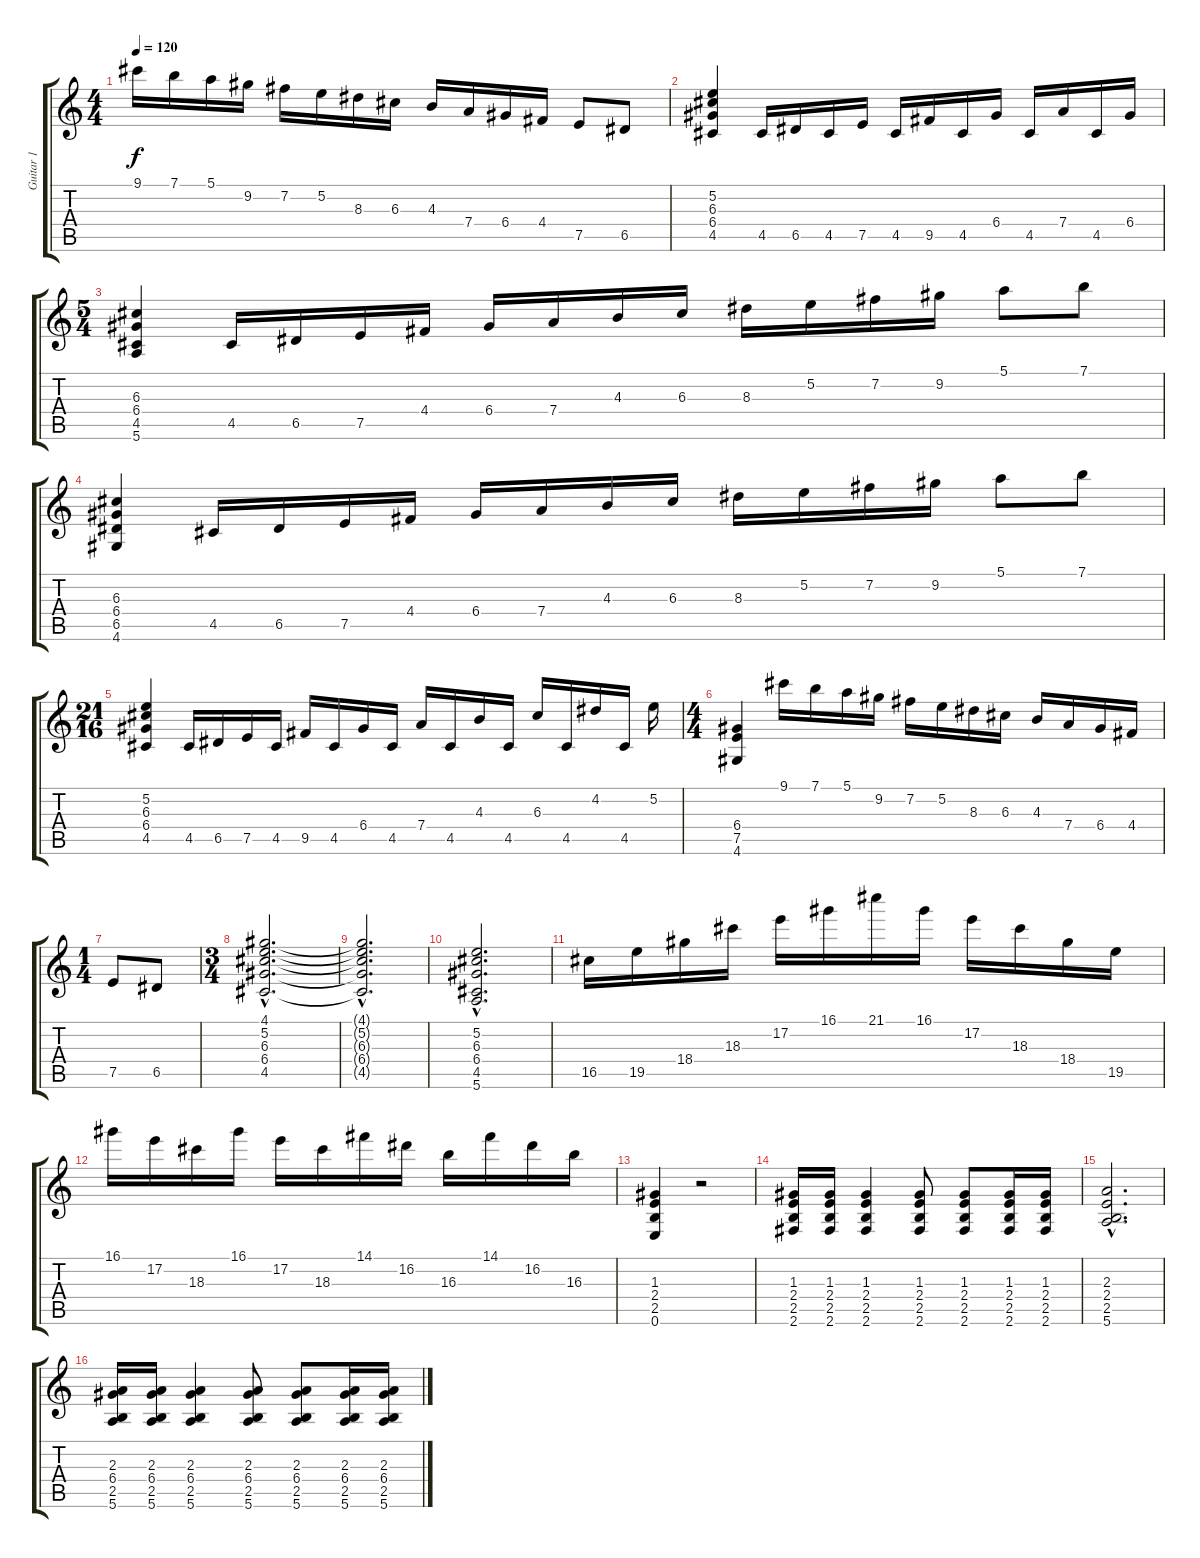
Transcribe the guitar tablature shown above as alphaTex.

\track ("Guitar 1" "Guitar 1") {instrument distortionguitar}
\staff {score tabs}
\tuning (E4 B3 G3 D3 A2 E2) {hide}
\ts (4 4)
\tempo 120
\clef g2
\ks c
9.1.16{dy f} 7.1.16 5.1.16 9.2.16 7.2.16 5.2.16 8.3.16 6.3.16 4.3.16 7.4.16 6.4.16 4.4.16 7.5.8 6.5.8 |
(5.2 6.3 6.4 4.5).4 4.5.16 6.5.16 4.5.16 7.5.16 4.5.16 9.5.16 4.5.16 6.4.16 4.5.16 7.4.16 4.5.16 6.4.16 |
\ts (5 4)
(6.3 6.4 4.5 5.6).4 4.5.16 6.5.16 7.5.16 4.4.16 6.4.16 7.4.16 4.3.16 6.3.16 8.3.16 5.2.16 7.2.16 9.2.16 5.1.8 7.1.8 |
(6.3 6.4 6.5 4.6).4 4.5.16 6.5.16 7.5.16 4.4.16 6.4.16 7.4.16 4.3.16 6.3.16 8.3.16 5.2.16 7.2.16 9.2.16 5.1.8 7.1.8 |
\ts (21 16)
(5.2 6.3 6.4 4.5).4 4.5.16 6.5.16 7.5.16 4.5.16 9.5.16 4.5.16 6.4.16 4.5.16 7.4.16 4.5.16 4.3.16 4.5.16 6.3.16 4.5.16 4.2.16 4.5.16 5.2.16 |
\ts (4 4)
(6.4 7.5 4.6).4 9.1.16 7.1.16 5.1.16 9.2.16 7.2.16 5.2.16 8.3.16 6.3.16 4.3.16 7.4.16 6.4.16 4.4.16 |
\ts (1 4)
7.5.8 6.5.8 |
\ts (3 4)
(4.1{hac} 5.2{hac} 6.3{hac} 6.4{hac} 4.5{hac}).2{d} |
(4.1{hac t} 5.2{hac t} 6.3{hac t} 6.4{hac t} 4.5{hac t}).2{d} |
(5.2{hac} 6.3{hac} 6.4{hac} 4.5{hac} 5.6{hac}).2{d} |
16.5.16 19.5.16 18.4.16 18.3.16 17.2.16 16.1.16 21.1.16 16.1.16 17.2.16 18.3.16 18.4.16 19.5.16 |
16.1.16 17.2.16 18.3.16 16.1.16 17.2.16 18.3.16 14.1.16 16.2.16 16.3.16 14.1.16 16.2.16 16.3.16 |
(1.3 2.4 2.5 0.6).4 r.2 |
(1.3 2.4 2.5 2.6).16 (1.3 2.4 2.5 2.6).16 (1.3 2.4 2.5 2.6).4 (1.3 2.4 2.5 2.6).8 (1.3 2.4 2.5 2.6).8 (1.3 2.4 2.5 2.6).16 (1.3 2.4 2.5 2.6).16 |
(2.3{hac} 2.4{hac} 2.5{hac} 5.6{hac}).2{d} |
(2.3 6.4 2.5 5.6).16 (2.3 6.4 2.5 5.6).16 (2.3 6.4 2.5 5.6).4 (2.3 6.4 2.5 5.6).8 (2.3 6.4 2.5 5.6).8 (2.3 6.4 2.5 5.6).16 (2.3 6.4 2.5 5.6).16
